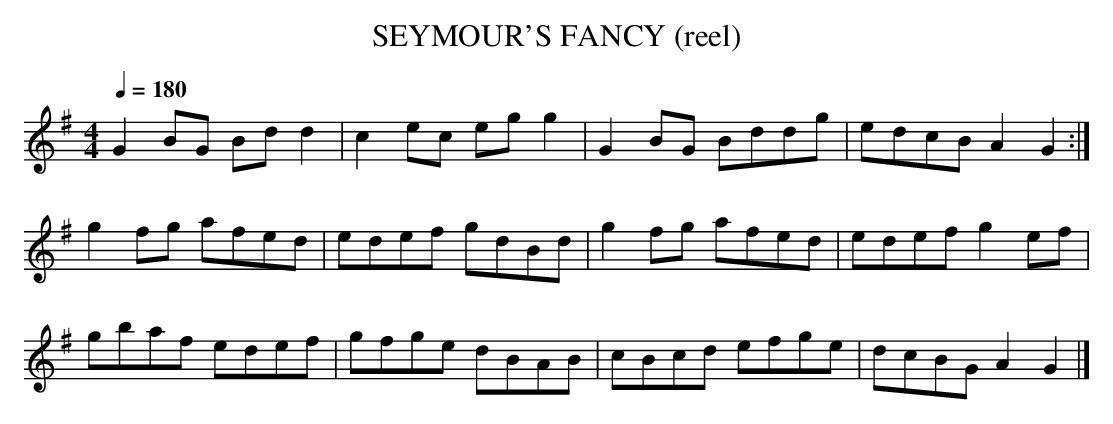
X:1
T:SEYMOUR'S FANCY (reel)
M:4/4
L:1/8
Q:1/4=180
K:G
G2BG Bdd2|c2ec egg2|G2BG Bddg|edcB A2G2:|
g2fg afed|edef gdBd|g2fg afed|edef g2ef|
gbaf edef|gfge dBAB|cBcd efge|dcBG A2G2|]
